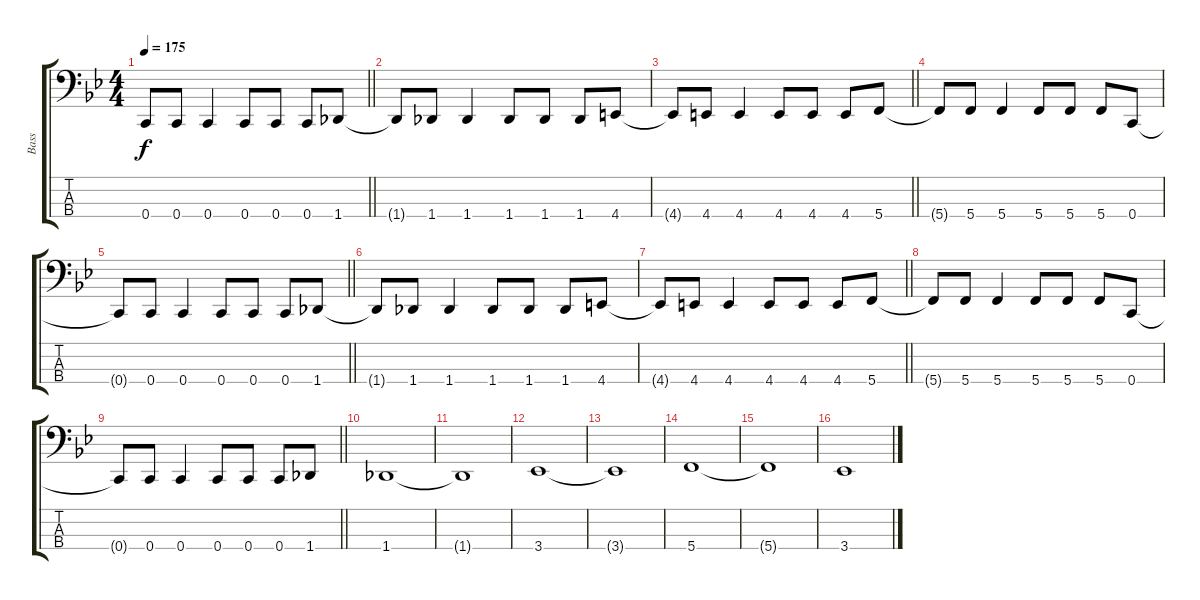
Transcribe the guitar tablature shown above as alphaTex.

\track ("Bass" "Bass") {instrument electricbasspick}
\staff {score tabs}
\tuning (F2 C2 G1 C1) {hide}
\ts (4 4)
\tempo 175
\clef f4
\barLineRight lightlight
\ks bb
0.4{t}.8{dy f} 0.4.8 0.4.4 0.4.8 0.4.8 0.4.8 1.4.8 |
1.4{t}.8 1.4.8 1.4.4 1.4.8 1.4.8 1.4.8 4.4.8 |
\barLineRight lightlight
4.4{t}.8 4.4.8 4.4.4 4.4.8 4.4.8 4.4.8 5.4.8 |
5.4{t}.8 5.4.8 5.4.4 5.4.8 5.4.8 5.4.8 0.4.8 |
\barLineRight lightlight
0.4{t}.8 0.4.8 0.4.4 0.4.8 0.4.8 0.4.8 1.4.8 |
1.4{t}.8 1.4.8 1.4.4 1.4.8 1.4.8 1.4.8 4.4.8 |
\barLineRight lightlight
4.4{t}.8 4.4.8 4.4.4 4.4.8 4.4.8 4.4.8 5.4.8 |
5.4{t}.8 5.4.8 5.4.4 5.4.8 5.4.8 5.4.8 0.4.8 |
\barLineRight lightlight
0.4{t}.8 0.4.8 0.4.4 0.4.8 0.4.8 0.4.8 1.4.8 |
1.4.1 |
1.4{t}.1 |
3.4.1 |
3.4{t}.1 |
5.4.1 |
5.4{t}.1 |
3.4.1
